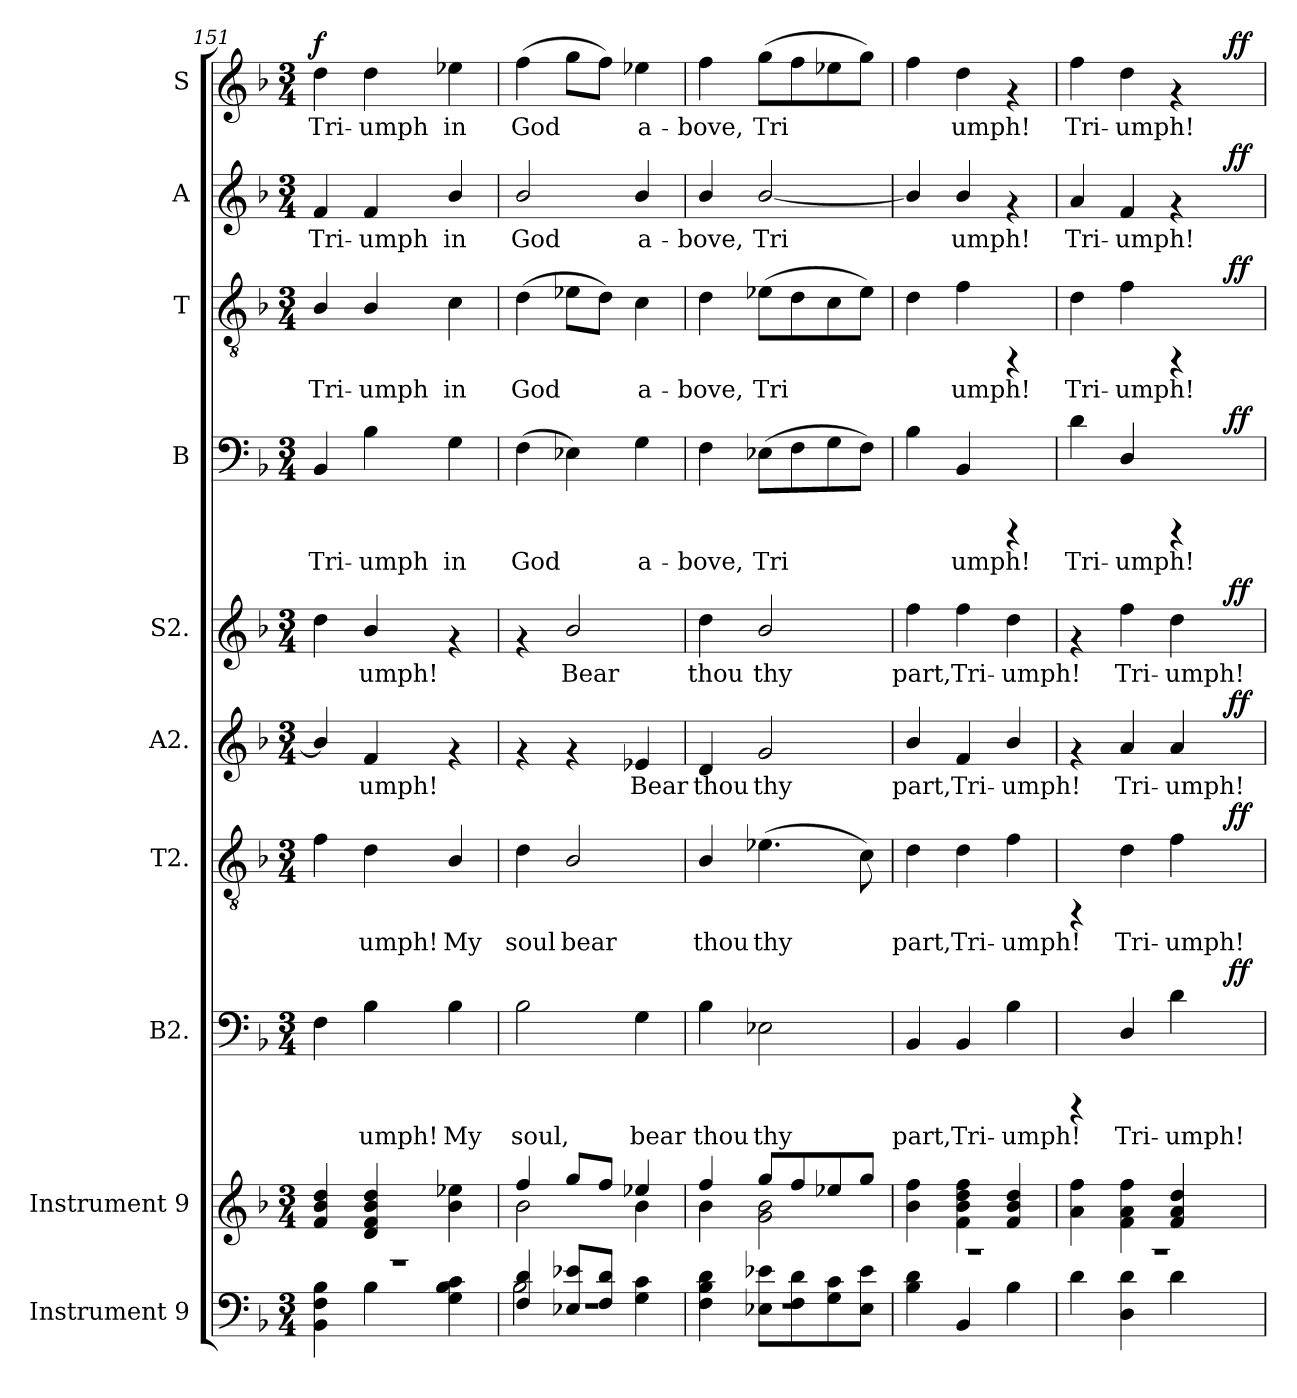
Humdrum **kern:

**kern	**kern	**kern	**text	**dynam	**kern	**text	**dynam	**kern	**text	**dynam	**kern	**text	**dynam	**kern	**text	**dynam	**kern	**text	**dynam	**kern	**text	**dynam	**kern	**text	**dynam
*part10	*part9	*part8	*part8	*part8	*part7	*part7	*part7	*part6	*part6	*part6	*part5	*part5	*part5	*part4	*part4	*part4	*part3	*part3	*part3	*part2	*part2	*part2	*part1	*part1	*part1
*staff10	*staff9	*staff8	*staff8	*staff8	*staff7	*staff7	*staff7	*staff6	*staff6	*staff6	*staff5	*staff5	*staff5	*staff4	*staff4	*staff4	*staff3	*staff3	*staff3	*staff2	*staff2	*staff2	*staff1	*staff1	*staff1
*I"Instrument 9	*I"Instrument 9	*I"B2.	*	*	*I"T2.	*	*	*I"A2.	*	*	*I"S2.	*	*	*I"B	*	*	*I"T	*	*	*I"A	*	*	*I"S	*	*
*	*	*I'B2.	*	*	*I'T2.	*	*	*I'A2.	*	*	*I'S2.	*	*	*I'B.	*	*	*I'T	*	*	*I'A	*	*	*I'S	*	*
*clefF4	*clefG2	*clefF4	*	*	*clefGv2	*	*	*clefG2	*	*	*clefG2	*	*	*clefF4	*	*	*clefGv2	*	*	*clefG2	*	*	*clefG2	*	*
*k[b-]	*k[b-]	*k[b-]	*	*	*k[b-]	*	*	*k[b-]	*	*	*k[b-]	*	*	*k[b-]	*	*	*k[b-]	*	*	*k[b-]	*	*	*k[b-]	*	*
*F:	*F:	*F:	*	*	*F:	*	*	*F:	*	*	*F:	*	*	*F:	*	*	*F:	*	*	*F:	*	*	*F:	*	*
*M3/4	*M3/4	*M3/4	*	*	*M3/4	*	*	*M3/4	*	*	*M3/4	*	*	*M3/4	*	*	*M3/4	*	*	*M3/4	*	*	*M3/4	*	*
=151	=151	=151	=151	=151	=151	=151	=151	=151	=151	=151	=151	=151	=151	=151	=151	=151	=151	=151	=151	=151	=151	=151	=151	=151	=151
*^	*	*	*	*	*	*	*	*	*	*	*	*	*	*	*	*	*	*	*	*	*	*	*	*	*
!	!	!	!	!LO:LY:b:cj	!	!	!LO:LY:b:cj	!	!	!LO:LY:b:cj	!	!	!LO:LY:b:cj	!	!	!LO:LY:b:cj	!	!	!LO:LY:b:cj	!	!	!LO:LY:b:cj	!	!	!LO:LY:b:cj	!LO:DY:a
2.r	4B-\ 4F\ 4BB-\	4dd/ 4b-/ 4f/	4F\	--	.	4f\	--	.	4b-/]	--	.	4dd\	--	.	4BB-/	Tri-	.	4B-/	Tri-	.	4f/	Tri-	.	4dd\	Tri-	f
!	!	!	!	!LO:LY:b:cj	!	!	!LO:LY:b:cj	!	!	!LO:LY:b:cj	!	!	!LO:LY:b:cj	!	!	!LO:LY:b:cj	!	!	!LO:LY:b:cj	!	!	!LO:LY:b:cj	!	!	!LO:LY:b:cj	!
.	4B-\	4dd/ 4b-/ 4d/ 4f/	4B-\	-umph!	.	4d\	-umph!	.	4f/	-umph!	.	4b-/	-umph!	.	4B-\	-umph	.	4B-/	-umph	.	4f/	-umph	.	4dd\	-umph	.
!	!	!	!	!LO:LY:b:cj	!	!	!LO:LY:b:cj	!	!	!	!	!	!	!	!	!LO:LY:b:cj	!	!	!LO:LY:b:cj	!	!	!LO:LY:b:cj	!	!	!LO:LY:b:cj	!
.	4c\ 4B-\ 4G\	4ee-X\ 4b-\	4B-\	My	.	4B-/	My	.	4rf	.	.	4rf	.	.	4G\	in	.	4c\	in	.	4b-/	in	.	4ee-X\	in	.
=152	=152	=152	=152	=152	=152	=152	=152	=152	=152	=152	=152	=152	=152	=152	=152	=152	=152	=152	=152	=152	=152	=152	=152	=152	=152	=152
*	*^	*^	*	*	*	*	*	*	*	*	*	*	*	*	*	*	*	*	*	*	*	*	*	*	*	*
!	!	!	!	!	!	!LO:LY:b:cj	!	!	!LO:LY:b:cj	!	!	!	!	!	!	!	!	!LO:LY:b:cj	!	!	!LO:LY:b:cj	!	!	!LO:LY:b:cj	!	!	!LO:LY:b:cj	!
2.r	4F/ 4d/	2B-\	4ff/	2b-\	2B-\	soul,	.	4d\	soul	.	4rf	.	.	4rf	.	.	(>4F\	God	.	(>4d\	God	.	2b-/	God	.	(>4ff\	God	.
!	!	!	!	!	!	!	!	!	!LO:LY:b:cj	!	!	!	!	!	!LO:LY:b:cj	!	!	!LO:LY:b:cj	!	!	!LO:LY:b:cj	!	!	!	!	!	!LO:LY:b:cj	!
.	8E-X/ 8e-X/L	.	8gg/L	.	.	.	.	2B-/	bear	.	4rf	.	.	2b-/	Bear	.	4E-X\)	.	.	8e-X\L	.	.	.	.	.	8gg\L	.	.
!	!	!	!	!	!	!	!	!	!	!	!	!	!	!	!	!	!	!	!	!	!LO:LY:b:cj	!	!	!	!	!	!LO:LY:b:cj	!
.	8F/ 8d/J	.	8ff/J	.	.	.	.	.	.	.	.	.	.	.	.	.	.	.	.	8d\J)	.	.	.	.	.	8ff\J)	.	.
!	!	!	!	!	!	!LO:LY:b:cj	!	!	!	!	!	!LO:LY:b:cj	!	!	!	!	!	!LO:LY:b:cj	!	!	!LO:LY:b:cj	!	!	!LO:LY:b:cj	!	!	!LO:LY:b:cj	!
.	4ryy	4c\ 4G\	4ee-X/	4b-\	4G\	bear	.	.	.	.	4e-X/	Bear	.	.	.	.	4G\	a-	.	4c\	a-	.	4b-/	a-	.	4ee-X\	a-	.
=153	=153	=153	=153	=153	=153	=153	=153	=153	=153	=153	=153	=153	=153	=153	=153	=153	=153	=153	=153	=153	=153	=153	=153	=153	=153	=153	=153	=153
!	!	!	!	!	!	!LO:LY:b:cj	!	!	!LO:LY:b:cj	!	!	!LO:LY:b:cj	!	!	!LO:LY:b:cj	!	!	!LO:LY:b:cj	!	!	!LO:LY:b:cj	!	!	!LO:LY:b:cj	!	!	!LO:LY:b:cj	!
*	*v	*v	*	*	*	*	*	*	*	*	*	*	*	*	*	*	*	*	*	*	*	*	*	*	*	*	*	*
2.r	4B-\ 4F\ 4d\	4ff/	4b-\	4B-\	thou	.	4B-/	thou	.	4d/	thou	.	4dd\	thou	.	4F\	-bove,	.	4d\	-bove,	.	4b-/	-bove,	.	4ff\	-bove,	.
!	!	!	!	!	!LO:LY:b:cj	!	!	!LO:LY:b:cj	!	!	!LO:LY:b:cj	!	!	!LO:LY:b:cj	!	!	!LO:LY:b:cj	!	!	!LO:LY:b:cj	!	!	!LO:LY:b:cj	!	!	!LO:LY:b:cj	!
.	8e-X\ 8E-X\L	8gg/L	2g\ 2b-\	2E-X\	thy	.	(>4.e-X\	thy	.	2g/	thy	.	2b-/	thy	.	(>8E-X\L	Tri-	.	(>8e-X\L	Tri-	.	[>2b-/	Tri-	.	(>8gg\L	Tri-	.
!	!	!	!	!	!	!	!	!	!	!	!	!	!	!	!	!	!LO:LY:b:cj	!	!	!LO:LY:b:cj	!	!	!	!	!	!LO:LY:b:cj	!
.	8d\ 8F\	8ff/	.	.	.	.	.	.	.	.	.	.	.	.	.	8F\	--	.	8d\	--	.	.	.	.	8ff\	--	.
!	!	!	!	!	!	!	!	!	!	!	!	!	!	!	!	!	!LO:LY:b:cj	!	!	!LO:LY:b:cj	!	!	!	!	!	!LO:LY:b:cj	!
.	8c\ 8G\	8ee-X/	.	.	.	.	.	.	.	.	.	.	.	.	.	8G\	--	.	8c\	--	.	.	.	.	8ee-X\	--	.
!	!	!	!	!	!	!	!	!LO:LY:b:cj	!	!	!	!	!	!	!	!	!LO:LY:b:cj	!	!	!LO:LY:b:cj	!	!	!	!	!	!LO:LY:b:cj	!
.	8e-\ 8E-\J	8gg/J	.	.	.	.	8c\)	.	.	.	.	.	.	.	.	8F\J)	--	.	8e-\J)	--	.	.	.	.	8gg\J)	--	.
*	*	*v	*v	*	*	*	*	*	*	*	*	*	*	*	*	*	*	*	*	*	*	*	*	*	*	*	*
!!LO:PB:g=z
=154	=154	=154	=154	=154	=154	=154	=154	=154	=154	=154	=154	=154	=154	=154	=154	=154	=154	=154	=154	=154	=154	=154	=154	=154	=154	=154
!	!	!	!	!LO:LY:b:cj	!	!	!LO:LY:b:cj	!	!	!LO:LY:b:cj	!	!	!LO:LY:b:cj	!	!	!LO:LY:b:cj	!	!	!LO:LY:b:cj	!	!	!LO:LY:b:cj	!	!	!LO:LY:b:cj	!
2.r	4d\ 4B-\	4ff\ 4b-\	4BB-/	part,	.	4d\	part,	.	4b-/	part,	.	4ff\	part,	.	4B-\	--	.	4d\	--	.	4b-/]	--	.	4ff\	--	.
!	!	!	!	!LO:LY:b:cj	!	!	!LO:LY:b:cj	!	!	!LO:LY:b:cj	!	!	!LO:LY:b:cj	!	!	!LO:LY:b:cj	!	!	!LO:LY:b:cj	!	!	!LO:LY:b:cj	!	!	!LO:LY:b:cj	!
.	4BB-/	4ff\ 4dd\ 4f\ 4b-\	4BB-/	Tri-	.	4d\	Tri-	.	4f/	Tri-	.	4ff\	Tri-	.	4BB-/	-umph!	.	4f\	-umph!	.	4b-/	-umph!	.	4dd\	-umph!	.
!	!	!	!	!LO:LY:b:cj	!	!	!LO:LY:b:cj	!	!	!LO:LY:b:cj	!	!	!LO:LY:b:cj	!	!	!	!	!	!	!	!	!	!	!	!	!
.	4B-\	4dd/ 4b-/ 4f/	4B-\	-umph!	.	4f\	-umph!	.	4b-/	-umph!	.	4dd\	-umph!	.	4rCCC	.	.	4rFF	.	.	4rf	.	.	4rf	.	.
=155	=155	=155	=155	=155	=155	=155	=155	=155	=155	=155	=155	=155	=155	=155	=155	=155	=155	=155	=155	=155	=155	=155	=155	=155	=155	=155
!	!	!	!	!	!	!	!	!	!	!	!	!	!	!	!	!LO:LY:b:cj	!	!	!LO:LY:b:cj	!	!	!LO:LY:b:cj	!	!	!LO:LY:b:cj	!
*	*	*	*^	*	*	*^	*	*	*^	*	*	*^	*	*	*^	*	*	*^	*	*	*^	*	*	*^	*	*
2.r	4d\	4a\ 4ff\	4rCCC	2ryy	.	.	4rFF	2ryy	.	.	4rf	2ryy	.	.	4rf	2ryy	.	.	4d\	2ryy	Tri-	.	4d\	2ryy	Tri-	.	4a/	2ryy	Tri-	.	4ff\	2ryy	Tri-	.
!	!	!	!	!	!LO:LY:b:cj	!	!	!	!LO:LY:b:cj	!	!	!	!LO:LY:b:cj	!	!	!	!LO:LY:b:cj	!	!	!	!LO:LY:b:cj	!	!	!	!LO:LY:b:cj	!	!	!	!LO:LY:b:cj	!	!	!	!LO:LY:b:cj	!
.	4D\ 4d\	4a\ 4f\ 4ff\	4D/	.	Tri-	.	4d\	.	Tri-	.	4a/	.	Tri-	.	4ff\	.	Tri-	.	4D/	.	-umph!	.	4f\	.	-umph!	.	4f/	.	-umph!	.	4dd\	.	-umph!	.
!	!	!	!	!	!LO:LY:b:cj	!	!	!	!LO:LY:b:cj	!	!	!	!LO:LY:b:cj	!	!	!	!LO:LY:b:cj	!	!	!	!	!	!	!	!	!	!	!	!	!	!	!	!	!
.	4d\	4dd/ 4a/ 4f/	4d\	8...ryy	-umph!	.	4f\	8...ryy	-umph!	.	4a/	8...ryy	-umph!	.	4dd\	8...ryy	-umph!	.	4rCCC	8...ryy	.	.	4rFF	8...ryy	.	.	4rf	8...ryy	.	.	4rf	8...ryy	.	.
!	!	!	!	!	!	!LO:DY:a	!	!	!	!LO:DY:a	!	!	!	!LO:DY:a	!	!	!	!LO:DY:a	!	!	!	!LO:DY:a	!	!	!	!LO:DY:a	!	!	!	!LO:DY:a	!	!	!	!LO:DY:a
.	.	.	.	64ryy	.	ff	.	64ryy	.	ff	.	64ryy	.	ff	.	64ryy	.	ff	.	64ryy	.	ff	.	64ryy	.	ff	.	64ryy	.	ff	.	64ryy	.	ff
*	*	*	*v	*v	*	*	*	*	*	*	*v	*v	*	*	*v	*v	*	*	*v	*v	*	*	*v	*v	*	*	*v	*v	*	*	*v	*v	*	*
*v	*v	*	*	*	*	*v	*v	*	*	*	*	*	*	*	*	*	*	*	*	*	*	*	*	*	*	*	*
=	=	=	=	=	=	=	=	=	=	=	=	=	=	=	=	=	=	=	=	=	=	=	=	=	=
*-	*-	*-	*-	*-	*-	*-	*-	*-	*-	*-	*-	*-	*-	*-	*-	*-	*-	*-	*-	*-	*-	*-	*-	*-	*-
